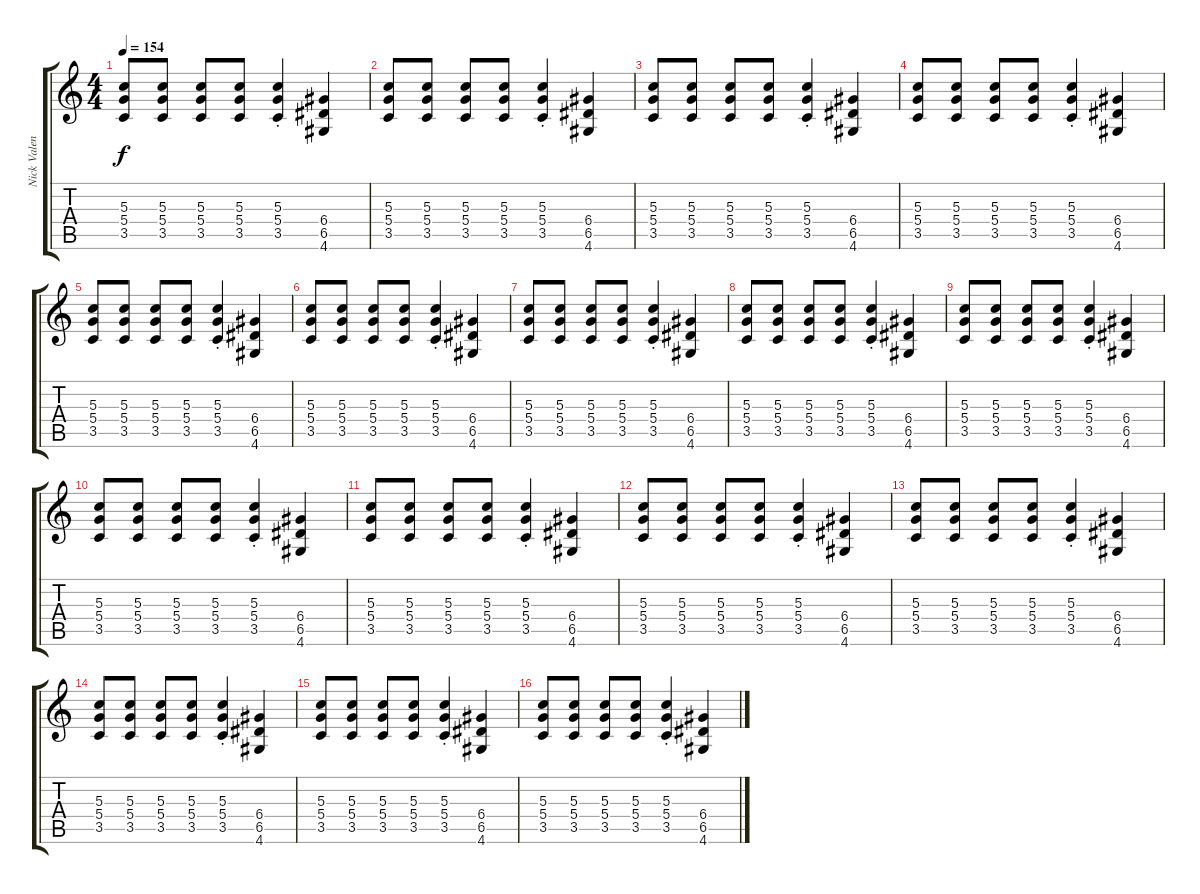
\track ("Nick Valensi" "Nick Valen") {instrument distortionguitar}
\staff {score tabs}
\tuning (E4 B3 G3 D3 A2 E2) {hide}
\ts (4 4)
\tempo 154
\clef g2
\ks c
(5.3 5.4 3.5).8{dy f} (5.3 5.4 3.5).8 (5.3 5.4 3.5).8 (5.3 5.4 3.5).8 (5.3{st} 5.4{st} 3.5{st}).4 (6.4 6.5 4.6).4 |
(5.3 5.4 3.5).8 (5.3 5.4 3.5).8 (5.3 5.4 3.5).8 (5.3 5.4 3.5).8 (5.3{st} 5.4{st} 3.5{st}).4 (6.4 6.5 4.6).4 |
(5.3 5.4 3.5).8 (5.3 5.4 3.5).8 (5.3 5.4 3.5).8 (5.3 5.4 3.5).8 (5.3{st} 5.4{st} 3.5{st}).4 (6.4 6.5 4.6).4 |
(5.3 5.4 3.5).8 (5.3 5.4 3.5).8 (5.3 5.4 3.5).8 (5.3 5.4 3.5).8 (5.3{st} 5.4{st} 3.5{st}).4 (6.4 6.5 4.6).4 |
(5.3 5.4 3.5).8 (5.3 5.4 3.5).8 (5.3 5.4 3.5).8 (5.3 5.4 3.5).8 (5.3{st} 5.4{st} 3.5{st}).4 (6.4 6.5 4.6).4 |
(5.3 5.4 3.5).8 (5.3 5.4 3.5).8 (5.3 5.4 3.5).8 (5.3 5.4 3.5).8 (5.3{st} 5.4{st} 3.5{st}).4 (6.4 6.5 4.6).4 |
(5.3 5.4 3.5).8 (5.3 5.4 3.5).8 (5.3 5.4 3.5).8 (5.3 5.4 3.5).8 (5.3{st} 5.4{st} 3.5{st}).4 (6.4 6.5 4.6).4 |
(5.3 5.4 3.5).8 (5.3 5.4 3.5).8 (5.3 5.4 3.5).8 (5.3 5.4 3.5).8 (5.3{st} 5.4{st} 3.5{st}).4 (6.4 6.5 4.6).4 |
(5.3 5.4 3.5).8 (5.3 5.4 3.5).8 (5.3 5.4 3.5).8 (5.3 5.4 3.5).8 (5.3{st} 5.4{st} 3.5{st}).4 (6.4 6.5 4.6).4 |
(5.3 5.4 3.5).8 (5.3 5.4 3.5).8 (5.3 5.4 3.5).8 (5.3 5.4 3.5).8 (5.3{st} 5.4{st} 3.5{st}).4 (6.4 6.5 4.6).4 |
(5.3 5.4 3.5).8 (5.3 5.4 3.5).8 (5.3 5.4 3.5).8 (5.3 5.4 3.5).8 (5.3{st} 5.4{st} 3.5{st}).4 (6.4 6.5 4.6).4 |
(5.3 5.4 3.5).8 (5.3 5.4 3.5).8 (5.3 5.4 3.5).8 (5.3 5.4 3.5).8 (5.3{st} 5.4{st} 3.5{st}).4 (6.4 6.5 4.6).4 |
(5.3 5.4 3.5).8 (5.3 5.4 3.5).8 (5.3 5.4 3.5).8 (5.3 5.4 3.5).8 (5.3{st} 5.4{st} 3.5{st}).4 (6.4 6.5 4.6).4 |
(5.3 5.4 3.5).8 (5.3 5.4 3.5).8 (5.3 5.4 3.5).8 (5.3 5.4 3.5).8 (5.3{st} 5.4{st} 3.5{st}).4 (6.4 6.5 4.6).4 |
(5.3 5.4 3.5).8 (5.3 5.4 3.5).8 (5.3 5.4 3.5).8 (5.3 5.4 3.5).8 (5.3{st} 5.4{st} 3.5{st}).4 (6.4 6.5 4.6).4 |
(5.3 5.4 3.5).8 (5.3 5.4 3.5).8 (5.3 5.4 3.5).8 (5.3 5.4 3.5).8 (5.3{st} 5.4{st} 3.5{st}).4 (6.4 6.5 4.6).4
